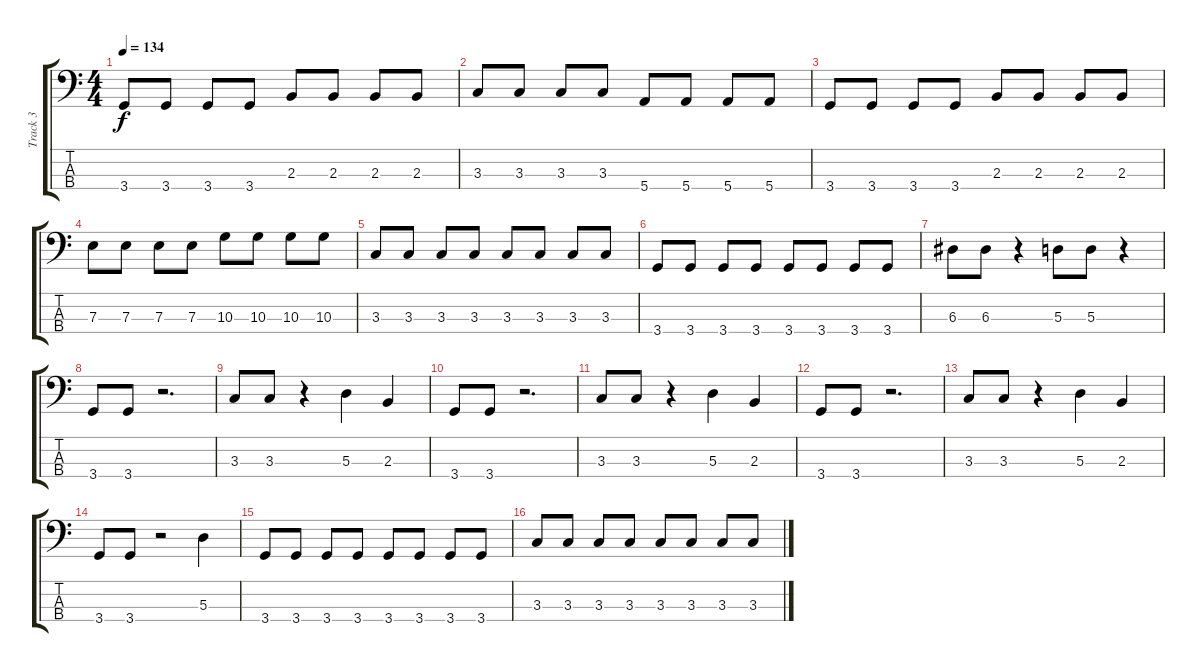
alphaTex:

\track ("Track 3" "Track 3") {instrument electricbassfinger}
\staff {score tabs}
\tuning (G2 D2 A1 E1) {hide}
\ts (4 4)
\tempo 134
\clef f4
\ks c
3.4.8{dy f} 3.4.8 3.4.8 3.4.8 2.3.8 2.3.8 2.3.8 2.3.8 |
3.3.8 3.3.8 3.3.8 3.3.8 5.4.8 5.4.8 5.4.8 5.4.8 |
3.4.8 3.4.8 3.4.8 3.4.8 2.3.8 2.3.8 2.3.8 2.3.8 |
7.3.8 7.3.8 7.3.8 7.3.8 10.3.8 10.3.8 10.3.8 10.3.8 |
3.3.8 3.3.8 3.3.8 3.3.8 3.3.8 3.3.8 3.3.8 3.3.8 |
3.4.8 3.4.8 3.4.8 3.4.8 3.4.8 3.4.8 3.4.8 3.4.8 |
6.3.8 6.3.8 r.4 5.3.8 5.3.8 r.4 |
3.4.8 3.4.8 r.2{d} |
3.3.8 3.3.8 r.4 5.3.4 2.3.4 |
3.4.8 3.4.8 r.2{d} |
3.3.8 3.3.8 r.4 5.3.4 2.3.4 |
3.4.8 3.4.8 r.2{d} |
3.3.8 3.3.8 r.4 5.3.4 2.3.4 |
3.4.8 3.4.8 r.2 5.3.4 |
3.4.8 3.4.8 3.4.8 3.4.8 3.4.8 3.4.8 3.4.8 3.4.8 |
3.3.8 3.3.8 3.3.8 3.3.8 3.3.8 3.3.8 3.3.8 3.3.8
